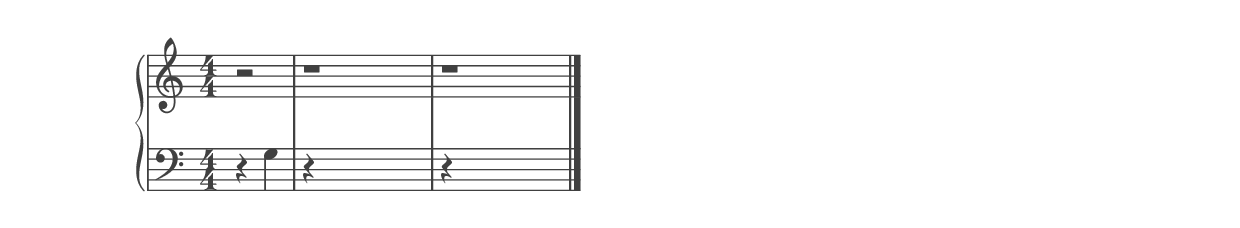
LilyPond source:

%% ----------------------------------------------------------------------------
%% Generated on: 2019 January 05
%% Note Name: G3
%% Octave: 3
%% Clef: bass
%% Filename: 065-35-3-bass-G3
%% ----------------------------------------------------------------------------

\version "2.19.82"

\include "../piano_note_colors.ly"

\header {
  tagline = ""
}

upper = {
  \clef treble
  \numericTimeSignature
  % treble note
  r2
  % treble octave (hidden)
  r1
  % treble octave (hidden) repeat
  \unHideNotes
  r1
  \bar "|."
}

lower = {
  \clef bass
  \numericTimeSignature
  % bass note in color
  r4 g4
  % bass octave (hidden)
  r4 \hideNotes g,4 g4 g'4
  % bass octave (hidden) repeat
  \unHideNotes
  r4 \hideNotes g,4 g4 g'4
}

\score {
  \new PianoStaff <<
    \context Score
    \applyContext #(override-color-for-all-grobs default-black)
    \time 4/4
    \partial 2
    \new Staff = upper { \upper }
    \new Staff = lower { \lower }
  >>
  \layout { }
  \midi { }
}